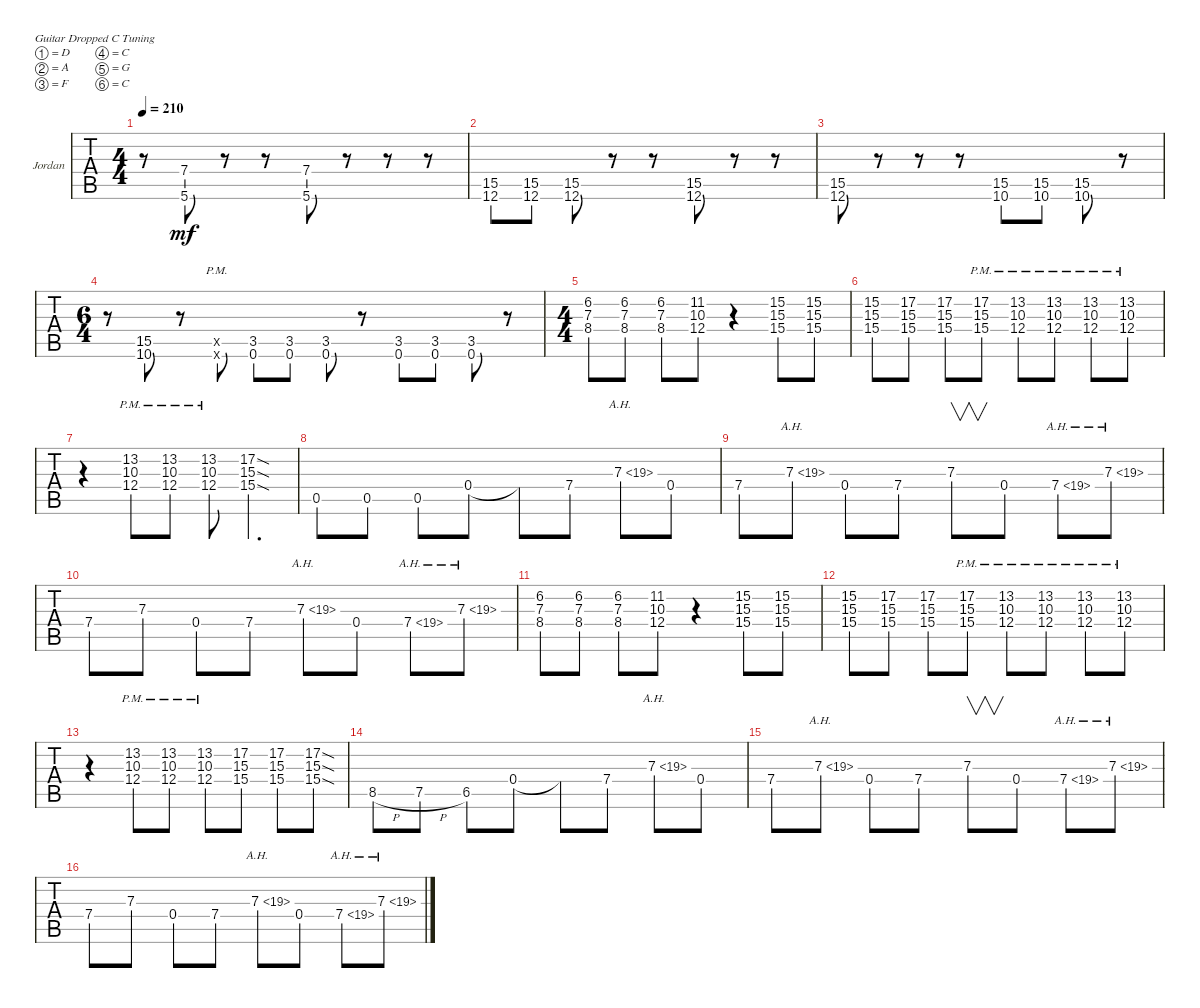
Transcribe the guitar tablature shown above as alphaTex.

\bracketExtendMode groupsimilarinstruments
\firstSystemTrackNameOrientation horizontal
\otherSystemsTrackNameOrientation horizontal
\track ("Jid-Lee" "Jordan") {instrument overdrivenguitar}
\staff {tabs}
\tuning (D4 A3 F3 C3 G2 C2)
\ts (4 4)
\tempo 210
\clef g2
\ks c
r.8{dy mf} (5.6 7.4).8 r.8 r.8 (5.6 7.4).8 r.8 r.8 r.8 |
(12.6 15.5).8 (12.6 15.5).8 (12.6 15.5).8 r.8 r.8 (12.6 15.5).8 r.8 r.8 |
(12.6 15.5).8 r.8 r.8 r.8 (10.6 15.5).8 (10.6 15.5).8 (10.6 15.5).8 r.8 |
\ts (6 4)
r.8 (10.6 15.5).8 r.8 (0.6{pm x} 0.5{x}).8 (0.6 3.5).8 (0.6 3.5).8 (0.6 3.5).8 r.8 (0.6 3.5).8 (0.6 3.5).8 (0.6 3.5).8 r.8 |
\ts (4 4)
(7.3 8.4 6.2).8 (7.3 8.4 6.2).8 (7.3 8.4 6.2).8 (10.3 12.4 11.2).8 r.4 (15.4 15.3 15.2).8 (15.3 15.2 15.4).8 |
(15.2 15.3 15.4).8 (17.2 15.3 15.4).8 (17.2 15.3 15.4).8 (17.2{pm} 15.3{pm} 15.4{pm}).8 (13.2{pm} 12.4{pm} 10.3{pm}).8 (13.2{pm} 10.3{pm} 12.4{pm}).8 (13.2{pm} 10.3{pm} 12.4{pm}).8 (13.2{pm} 10.3{pm} 12.4{pm}).8 |
r.4 (13.2{pm} 12.4{pm} 10.3{pm}).8 (13.2{pm} 10.3{pm} 12.4{pm}).8 (13.2{pm} 10.3{pm} 12.4{pm}).8 (17.2{sod} 15.3{sod} 15.4{sod}).4{d} |
0.5.8 0.5.8 0.5.8 0.4.8 0.4{t}.8 7.4.8 7.3{ah 12}.8 0.4.8 |
7.4.8 7.3{ah 12}.8 0.4.8 7.4.8 7.3.8{v} 0.4.8 7.4{ah 12}.8 7.3{ah 12}.8 |
7.4.8 7.3.8 0.4.8 7.4.8 7.3{ah 12}.8 0.4.8 7.4{ah 12}.8 7.3{ah 12}.8 |
(7.3 8.4 6.2).8 (7.3 8.4 6.2).8 (7.3 8.4 6.2).8 (10.3 12.4 11.2).8 r.4 (15.4 15.3 15.2).8 (15.3 15.2 15.4).8 |
(15.2 15.3 15.4).8 (17.2 15.3 15.4).8 (17.2 15.3 15.4).8 (17.2{pm} 15.3{pm} 15.4{pm}).8 (13.2{pm} 12.4{pm} 10.3{pm}).8 (13.2{pm} 10.3{pm} 12.4{pm}).8 (13.2{pm} 10.3{pm} 12.4{pm}).8 (13.2{pm} 10.3{pm} 12.4{pm}).8 |
r.4 (13.2{pm} 12.4{pm} 10.3{pm}).8 (13.2{pm} 10.3{pm} 12.4{pm}).8 (13.2{pm} 10.3{pm} 12.4{pm}).8 (17.2 15.3 15.4).8 (17.2 15.3 15.4).8 (17.2{sod} 15.3{sod} 15.4{sod}).8 |
8.5{h}.8 7.5{h}.8 6.5.8 0.4.8 0.4{t}.8 7.4.8 7.3{ah 12}.8 0.4.8 |
7.4.8 7.3{ah 12}.8 0.4.8 7.4.8 7.3.8{v} 0.4.8 7.4{ah 12}.8 7.3{ah 12}.8 |
7.4.8 7.3.8 0.4.8 7.4.8 7.3{ah 12}.8 0.4.8 7.4{ah 12}.8 7.3{ah 12}.8
